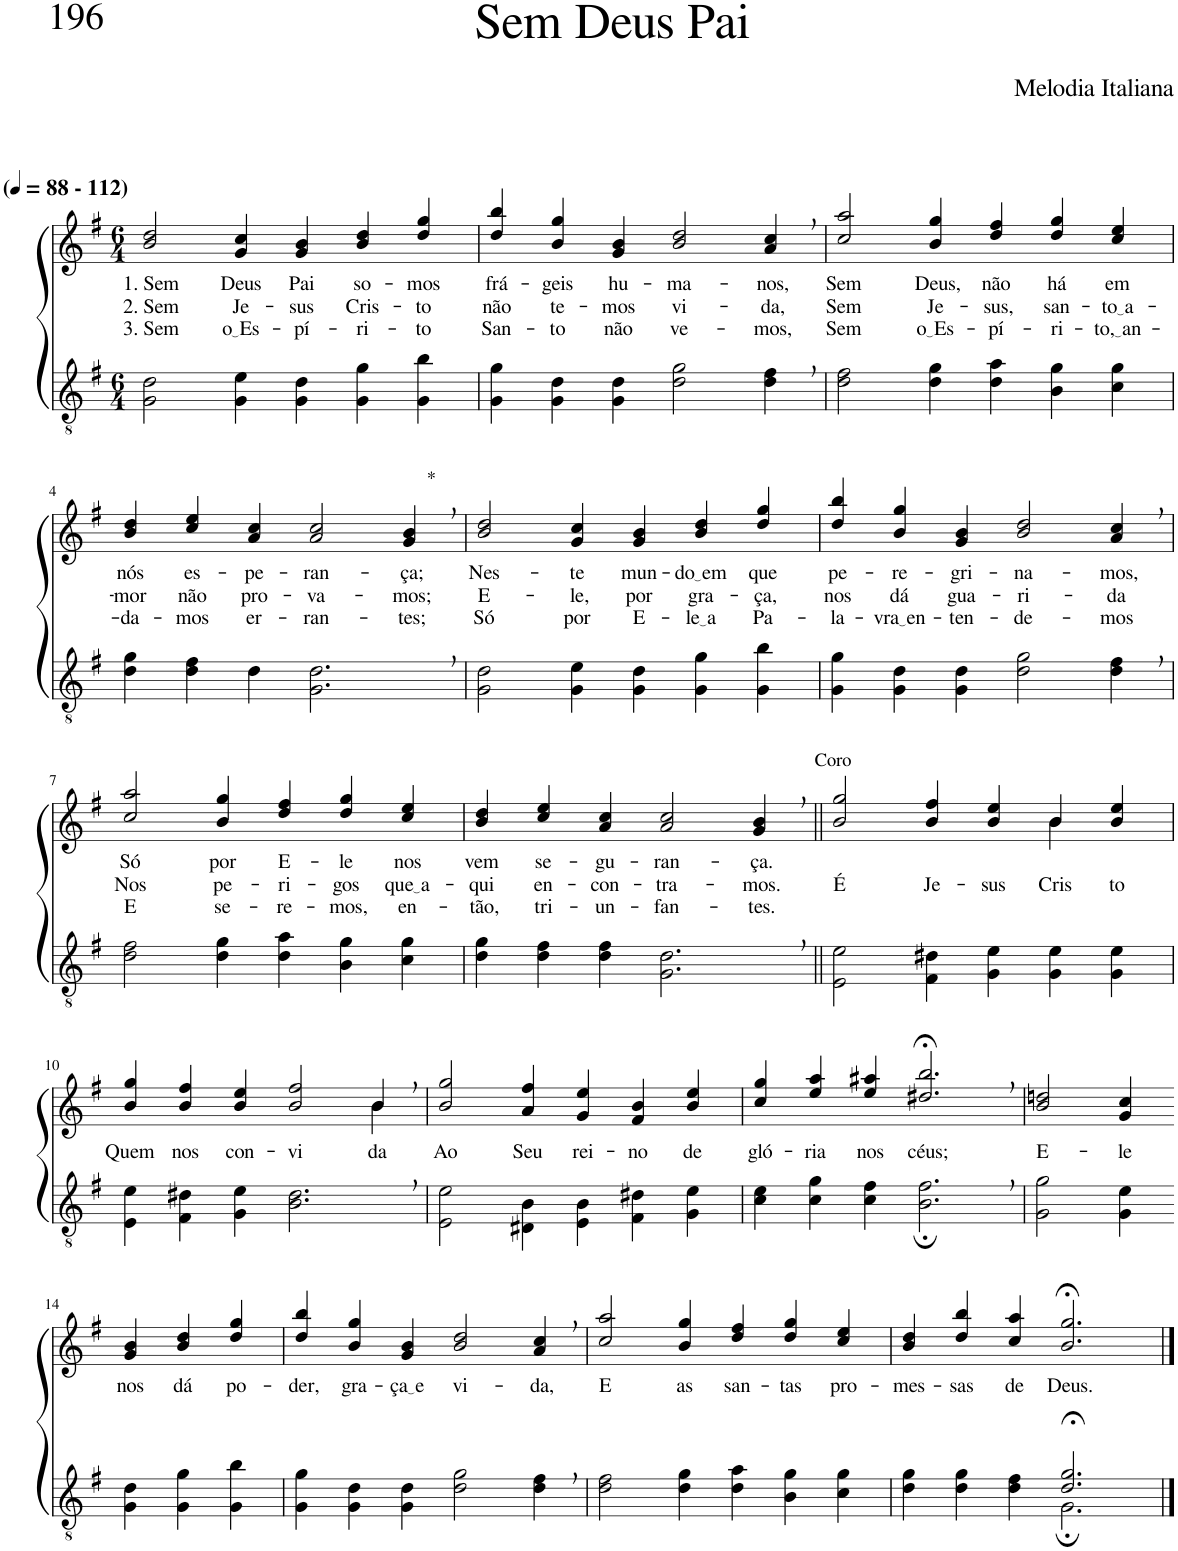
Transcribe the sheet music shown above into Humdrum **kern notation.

**kern	**kern	**text	**text	**text
*part2	*part1	*part1	*part1	*part1
*staff2	*staff1	*staff1	*staff1	*staff1
*I"Parte III e IV	*I"Parte I e II	*	*	*
*clefGv2	*clefG2	*	*	*
*Trd5c9	*Trd5c9	*	*	*
*k[f#]	*k[f#]	*	*	*
*M6/4	*M6/4	*	*	*
*MM88	*MM88	*	*	*
=1	=1	=1	=1	=1
!	!LO:TX:a:B:t=(	!	!	!
!	!LO:TX:a:B:t=- 112)	!	!	!
!	!	!LO:LY:b	!LO:LY:b	!LO:LY:b
2G\ 2d\	2b/ 2dd/	1. Sem	2. Sem	3. Sem
!	!	!LO:LY:b	!LO:LY:b	!LO:LY:b
4G\ 4e\	4g/ 4cc/	Deus	Je-	o Es
!	!	!LO:LY:b	!LO:LY:b	!LO:LY:b
4G\ 4d\	4g/ 4b/	Pai	-sus	-pí-
!	!	!LO:LY:b	!LO:LY:b	!LO:LY:b
4G\ 4g\	4b/ 4dd/	so-	Cris-	-ri-
!	!	!LO:LY:b	!LO:LY:b	!LO:LY:b
4G\ 4b\	4dd/ 4gg/	-mos	-to	-to
=2	=2	=2	=2	=2
!	!	!LO:LY:b	!LO:LY:b	!LO:LY:b
4G\ 4g\	4dd/ 4bb/	frá-	não	San-
!	!	!LO:LY:b	!LO:LY:b	!LO:LY:b
4G\ 4d\	4b/ 4gg/	-geis	te-	-to
!	!	!LO:LY:b	!LO:LY:b	!LO:LY:b
4G\ 4d\	4g/ 4b/	hu-	-mos	não
!	!	!LO:LY:b	!LO:LY:b	!LO:LY:b
2d\ 2g\	2b/ 2dd/	-ma-	vi-	ve-
!	!	!LO:LY:b	!LO:LY:b	!LO:LY:b
4d\, 4f#\,	4a/, 4cc/,	-nos,	-da,	-mos,
=3	=3	=3	=3	=3
!	!	!LO:LY:b	!LO:LY:b	!LO:LY:b
2d\ 2f#\	2cc/ 2aa/	Sem	Sem	Sem
!	!	!LO:LY:b	!LO:LY:b	!LO:LY:b
4d\ 4g\	4b/ 4gg/	Deus,	Je-	o Es
!	!	!LO:LY:b	!LO:LY:b	!LO:LY:b
4d\ 4a\	4dd/ 4ff#/	não	-sus,	-pí-
!	!	!LO:LY:b	!LO:LY:b	!LO:LY:b
4B\ 4g\	4dd/ 4gg/	há	san-	-ri-
!	!	!LO:LY:b	!LO:LY:b	!LO:LY:b
4c\ 4g\	4cc/ 4ee/	em	to a	to, an
!!LO:LB:g=z
=4	=4	=4	=4	=4
!	!	!LO:LY:b	!LO:LY:b	!LO:LY:b
4d\ 4g\	4b/ 4dd/	nós	-mor	-da-
!	!	!LO:LY:b	!LO:LY:b	!LO:LY:b
4d\ 4f#\	4cc/ 4ee/	es-	não	-mos
!	!	!LO:LY:b	!LO:LY:b	!LO:LY:b
4d\	4a/ 4cc/	-pe-	pro-	er-
!	!	!LO:LY:b	!LO:LY:b	!LO:LY:b
2.G\, 2.d\,	2a/ 2cc/	-ran-	-va-	-ran-
!	!LO:TX:a:t=*	!	!	!
!	!	!LO:LY:b	!LO:LY:b	!LO:LY:b
.	4g/, 4b/,	-ça;	-mos;	-tes;
=5	=5	=5	=5	=5
!	!	!LO:LY:b	!LO:LY:b	!LO:LY:b
2G\ 2d\	2b/ 2dd/	Nes-	E-	Só
!	!	!LO:LY:b	!LO:LY:b	!LO:LY:b
4G\ 4e\	4g/ 4cc/	-te	-le,	por
!	!	!LO:LY:b	!LO:LY:b	!LO:LY:b
4G\ 4d\	4g/ 4b/	mun-	por	E-
!	!	!LO:LY:b	!LO:LY:b	!LO:LY:b
4G\ 4g\	4b/ 4dd/	do em	gra-	le a
!	!	!LO:LY:b	!LO:LY:b	!LO:LY:b
4G\ 4b\	4dd/ 4gg/	que	-ça,	Pa-
=6	=6	=6	=6	=6
!	!	!LO:LY:b	!LO:LY:b	!LO:LY:b
4G\ 4g\	4dd/ 4bb/	pe-	nos	-la-
!	!	!LO:LY:b	!LO:LY:b	!LO:LY:b
4G\ 4d\	4b/ 4gg/	-re-	dá	vra en
!	!	!LO:LY:b	!LO:LY:b	!LO:LY:b
4G\ 4d\	4g/ 4b/	-gri-	gua-	-ten-
!	!	!LO:LY:b	!LO:LY:b	!LO:LY:b
2d\ 2g\	2b/ 2dd/	-na-	-ri-	-de-
!	!	!LO:LY:b	!LO:LY:b	!LO:LY:b
4d\, 4f#\,	4a/, 4cc/,	-mos,	-da	-mos
!!LO:LB:g=z
=7	=7	=7	=7	=7
!	!	!LO:LY:b	!LO:LY:b	!LO:LY:b
2d\ 2f#\	2cc/ 2aa/	Só	Nos	E
!	!	!LO:LY:b	!LO:LY:b	!LO:LY:b
4d\ 4g\	4b/ 4gg/	por	pe-	se-
!	!	!LO:LY:b	!LO:LY:b	!LO:LY:b
4d\ 4a\	4dd/ 4ff#/	E-	-ri-	-re-
!	!	!LO:LY:b	!LO:LY:b	!LO:LY:b
4B\ 4g\	4dd/ 4gg/	-le	-gos	-mos,
!	!	!LO:LY:b	!LO:LY:b	!LO:LY:b
4c\ 4g\	4cc/ 4ee/	nos	que a	en-
=8	=8	=8	=8	=8
!	!	!LO:LY:b	!LO:LY:b	!LO:LY:b
4d\ 4g\	4b/ 4dd/	vem	-qui	-tão,
!	!	!LO:LY:b	!LO:LY:b	!LO:LY:b
4d\ 4f#\	4cc/ 4ee/	se-	en-	tri-
!	!	!LO:LY:b	!LO:LY:b	!LO:LY:b
4d\ 4f#\	4a/ 4cc/	-gu-	-con-	-un-
!	!	!LO:LY:b	!LO:LY:b	!LO:LY:b
2.G\, 2.d\,	2a/ 2cc/	-ran-	-tra-	-fan-
!	!LO:TX:a:t=Coro	!	!	!
!	!	!LO:LY:b	!LO:LY:b	!LO:LY:b
.	4g/, 4b/,	-ça.	-mos.	-tes.
=9||	=9||	=9||	=9||	=9||
!	!	!	!LO:LY:b	!
*	*^	*	*	*
2E\ 2e\	2b/ 2gg/	1ryy	.	É	.
!	!	!	!	!LO:LY:b	!
4F#\ 4d#X\	4b/ 4ff#/	.	.	Je-	.
!	!	!	!	!LO:LY:b	!
4G\ 4e\	4b/ 4ee/	.	.	-sus	.
!	!	!	!	!LO:LY:b	!
4G\ 4e\	4b/	4b\	.	Cris-	.
!	!	!	!	!LO:LY:b	!
4G\ 4e\	4b/ 4ee/	4ryy	.	-to	.
!!LO:LB:g=z	!!
=10	=10	=10	=10	=10	=10
!	!	!	!LO:LY:b	!	!
4E\ 4e\	4b/ 4gg/	4ryy	Quem	.	.
!	!	!	!LO:LY:b	!	!
*	*v	*v	*	*	*
4F#\ 4d#X\	4b/ 4ff#/	nos	.	.
!	!	!LO:LY:b	!	!
4G\ 4e\	4b/ 4ee/	con-	.	.
!	!	!LO:LY:b	!	!
2.B\, 2.d#\,	2b/ 2ff#/	-vi-	.	.
*	*^	*	*	*
!	!	!	!LO:LY:b	!	!
.	4b,/	4b\	-da	.	.
=11	=11	=11	=11	=11	=11
!	!	!	!LO:LY:b	!	!
*	*v	*v	*	*	*
2E\ 2e\	2b/ 2gg/	Ao	.	.
!	!	!LO:LY:b	!	!
4D#X\ 4B\	4a/ 4ff#/	Seu	.	.
!	!	!LO:LY:b	!	!
4E\ 4B\	4g/ 4ee/	rei-	.	.
!	!	!LO:LY:b	!	!
4F#\ 4d#X\	4f#/ 4b/	-no	.	.
!	!	!LO:LY:b	!	!
4G\ 4e\	4b/ 4ee/	de	.	.
=12	=12	=12	=12	=12
!	!	!LO:LY:b	!	!
4c\ 4e\	4cc/ 4gg/	gló-	.	.
!	!	!LO:LY:b	!	!
4c\ 4g\	4ee/ 4aa/	-ria	.	.
!	!	!LO:LY:b	!	!
4c\ 4f#\	4ee/ 4aa#X/	nos	.	.
!	!	!LO:LY:b	!	!
2.B\;, 2.f#\;,	2.dd#X/;<, 2.bb/;<,	céus;	.	.
=13	=13	=13	=13	=13
!	!	!LO:LY:b	!	!
2G\ 2g\	2b/ 2ddn/	E-	.	.
!	!	!LO:LY:b	!	!
4G\ 4e\	4g/ 4cc/	-le	.	.
!!LO:LB:g=z
=14-	=14-	=14-	=14-	=14-
!	!	!LO:LY:b	!	!
4G\ 4d\	4g/ 4b/	nos	.	.
!	!	!LO:LY:b	!	!
4G\ 4g\	4b/ 4dd/	dá	.	.
!	!	!LO:LY:b	!	!
4G\ 4b\	4dd/ 4gg/	po-	.	.
=15	=15	=15	=15	=15
!	!	!LO:LY:b	!	!
4G\ 4g\	4dd/ 4bb/	-der,	.	.
!	!	!LO:LY:b	!	!
4G\ 4d\	4b/ 4gg/	gra-	.	.
!	!	!LO:LY:b	!	!
4G\ 4d\	4g/ 4b/	ça e	.	.
!	!	!LO:LY:b	!	!
2d\ 2g\	2b/ 2dd/	vi-	.	.
!	!	!LO:LY:b	!	!
4d\, 4f#\,	4a/, 4cc/,	-da,	.	.
=16	=16	=16	=16	=16
!	!	!LO:LY:b	!	!
2d\ 2f#\	2cc/ 2aa/	E	.	.
!	!	!LO:LY:b	!	!
4d\ 4g\	4b/ 4gg/	as	.	.
!	!	!LO:LY:b	!	!
4d\ 4a\	4dd/ 4ff#/	san-	.	.
!	!	!LO:LY:b	!	!
4B\ 4g\	4dd/ 4gg/	-tas	.	.
!	!	!LO:LY:b	!	!
4c\ 4g\	4cc/ 4ee/	pro-	.	.
=17	=17	=17	=17	=17
*^	*	*	*	*
!	!	!	!LO:LY:b	!	!
2.ryy	4d\ 4g\	4b/ 4dd/	-mes-	.	.
!	!	!	!LO:LY:b	!	!
.	4d\ 4g\	4dd/ 4bb/	-sas	.	.
!	!	!	!LO:LY:b	!	!
.	4d\ 4f#\	4cc/ 4aa/	de	.	.
!	!	!	!LO:LY:b	!	!
2.d/;< 2.g/;<	2.G;\	2.b/;< 2.gg/;<	Deus.	.	.
*v	*v	*	*	*	*
==	==	==	==	==
*-	*-	*-	*-	*-
